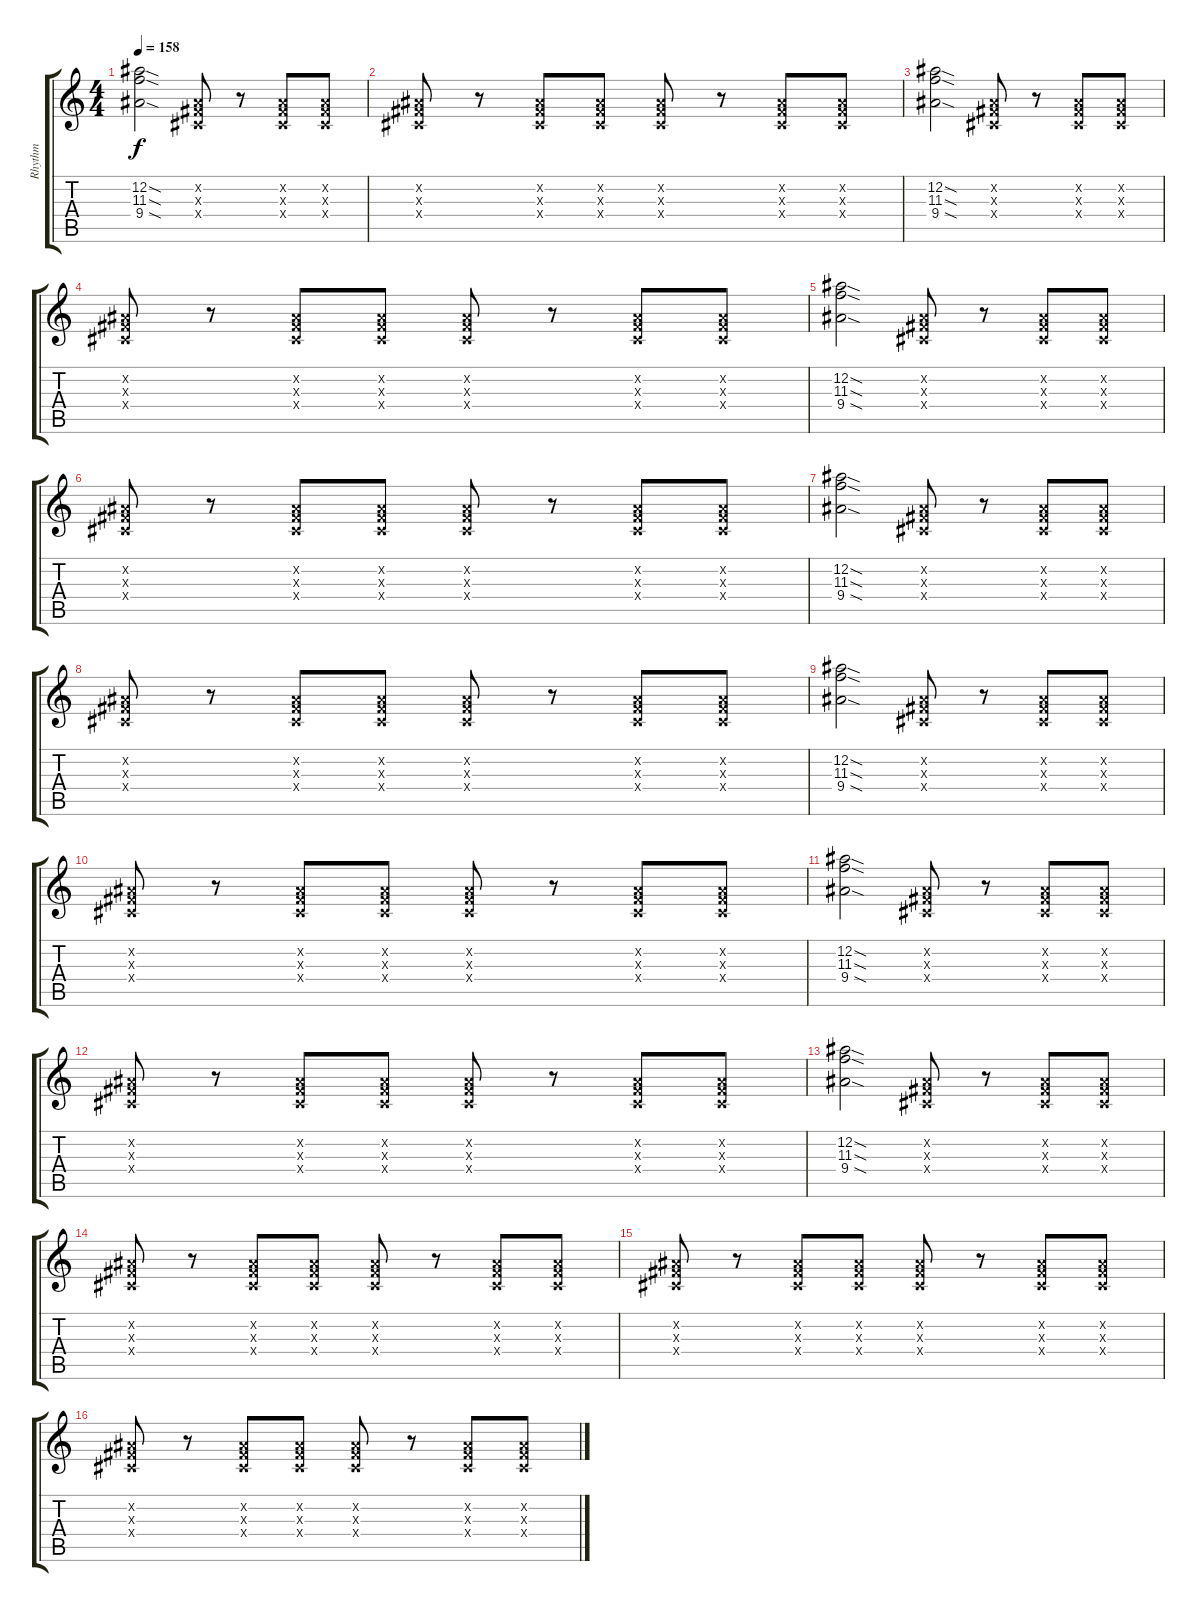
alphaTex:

\track ("Rhythm" "Rhythm") {instrument overdrivenguitar}
\staff {score tabs}
\tuning (Eb4 Bb3 Gb3 Db3 Ab2 Eb2) {hide}
\ts (4 4)
\tempo 158
\clef g2
\ks c
(12.2{sod} 11.3{sod} 9.4{sod}).2{dy f} (0.2{x} 0.3{x} 0.4{x}).8 r.8 (0.2{x} 0.3{x} 0.4{x}).8 (0.2{x} 0.3{x} 0.4{x}).8 |
(0.2{x} 0.3{x} 0.4{x}).8 r.8 (0.2{x} 0.3{x} 0.4{x}).8 (0.2{x} 0.3{x} 0.4{x}).8 (0.2{x} 0.3{x} 0.4{x}).8 r.8 (0.2{x} 0.3{x} 0.4{x}).8 (0.2{x} 0.3{x} 0.4{x}).8 |
(12.2{sod} 11.3{sod} 9.4{sod}).2 (0.2{x} 0.3{x} 0.4{x}).8 r.8 (0.2{x} 0.3{x} 0.4{x}).8 (0.2{x} 0.3{x} 0.4{x}).8 |
(0.2{x} 0.3{x} 0.4{x}).8 r.8 (0.2{x} 0.3{x} 0.4{x}).8 (0.2{x} 0.3{x} 0.4{x}).8 (0.2{x} 0.3{x} 0.4{x}).8 r.8 (0.2{x} 0.3{x} 0.4{x}).8 (0.2{x} 0.3{x} 0.4{x}).8 |
(12.2{sod} 11.3{sod} 9.4{sod}).2 (0.2{x} 0.3{x} 0.4{x}).8 r.8 (0.2{x} 0.3{x} 0.4{x}).8 (0.2{x} 0.3{x} 0.4{x}).8 |
(0.2{x} 0.3{x} 0.4{x}).8 r.8 (0.2{x} 0.3{x} 0.4{x}).8 (0.2{x} 0.3{x} 0.4{x}).8 (0.2{x} 0.3{x} 0.4{x}).8 r.8 (0.2{x} 0.3{x} 0.4{x}).8 (0.2{x} 0.3{x} 0.4{x}).8 |
(12.2{sod} 11.3{sod} 9.4{sod}).2 (0.2{x} 0.3{x} 0.4{x}).8 r.8 (0.2{x} 0.3{x} 0.4{x}).8 (0.2{x} 0.3{x} 0.4{x}).8 |
(0.2{x} 0.3{x} 0.4{x}).8 r.8 (0.2{x} 0.3{x} 0.4{x}).8 (0.2{x} 0.3{x} 0.4{x}).8 (0.2{x} 0.3{x} 0.4{x}).8 r.8 (0.2{x} 0.3{x} 0.4{x}).8 (0.2{x} 0.3{x} 0.4{x}).8 |
(12.2{sod} 11.3{sod} 9.4{sod}).2 (0.2{x} 0.3{x} 0.4{x}).8 r.8 (0.2{x} 0.3{x} 0.4{x}).8 (0.2{x} 0.3{x} 0.4{x}).8 |
(0.2{x} 0.3{x} 0.4{x}).8 r.8 (0.2{x} 0.3{x} 0.4{x}).8 (0.2{x} 0.3{x} 0.4{x}).8 (0.2{x} 0.3{x} 0.4{x}).8 r.8 (0.2{x} 0.3{x} 0.4{x}).8 (0.2{x} 0.3{x} 0.4{x}).8 |
(12.2{sod} 11.3{sod} 9.4{sod}).2 (0.2{x} 0.3{x} 0.4{x}).8 r.8 (0.2{x} 0.3{x} 0.4{x}).8 (0.2{x} 0.3{x} 0.4{x}).8 |
(0.2{x} 0.3{x} 0.4{x}).8 r.8 (0.2{x} 0.3{x} 0.4{x}).8 (0.2{x} 0.3{x} 0.4{x}).8 (0.2{x} 0.3{x} 0.4{x}).8 r.8 (0.2{x} 0.3{x} 0.4{x}).8 (0.2{x} 0.3{x} 0.4{x}).8 |
(12.2{sod} 11.3{sod} 9.4{sod}).2 (0.2{x} 0.3{x} 0.4{x}).8 r.8 (0.2{x} 0.3{x} 0.4{x}).8 (0.2{x} 0.3{x} 0.4{x}).8 |
(0.2{x} 0.3{x} 0.4{x}).8 r.8 (0.2{x} 0.3{x} 0.4{x}).8 (0.2{x} 0.3{x} 0.4{x}).8 (0.2{x} 0.3{x} 0.4{x}).8 r.8 (0.2{x} 0.3{x} 0.4{x}).8 (0.2{x} 0.3{x} 0.4{x}).8 |
(0.2{x} 0.3{x} 0.4{x}).8 r.8 (0.2{x} 0.3{x} 0.4{x}).8 (0.2{x} 0.3{x} 0.4{x}).8 (0.2{x} 0.3{x} 0.4{x}).8 r.8 (0.2{x} 0.3{x} 0.4{x}).8 (0.2{x} 0.3{x} 0.4{x}).8 |
(0.2{x} 0.3{x} 0.4{x}).8 r.8 (0.2{x} 0.3{x} 0.4{x}).8 (0.2{x} 0.3{x} 0.4{x}).8 (0.2{x} 0.3{x} 0.4{x}).8 r.8 (0.2{x} 0.3{x} 0.4{x}).8 (0.2{x} 0.3{x} 0.4{x}).8
